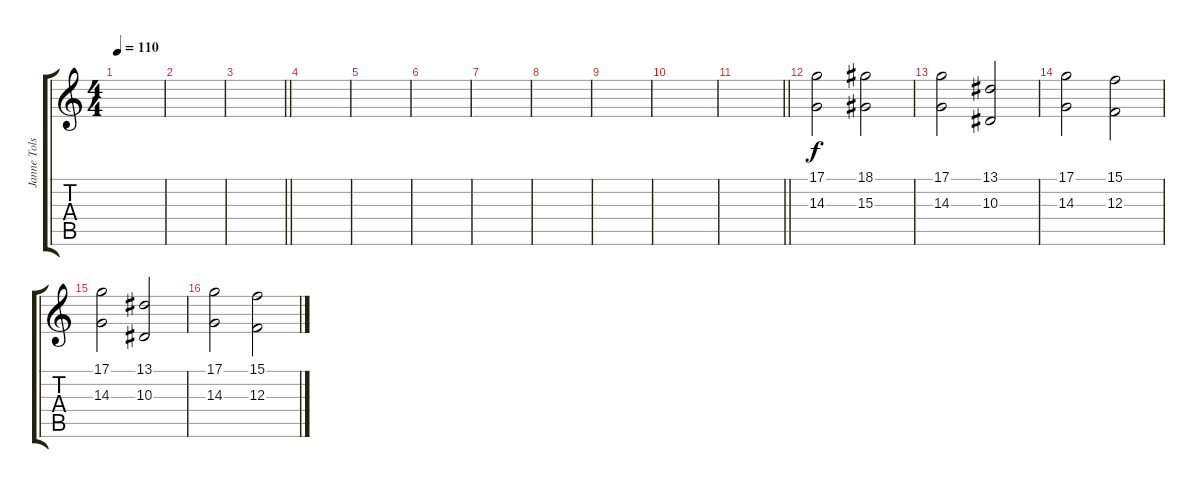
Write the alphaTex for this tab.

\track ("Janne Tolsa" "Janne Tols") {instrument stringensemble2}
\staff {score tabs}
\tuning (D4 A3 F3 C3 G2 C2) {hide}
\ts (4 4)
\tempo 110
\clef g2
\ks c
|
|
\barLineRight lightlight
|
\section ("" "")
|
|
|
|
|
|
|
\barLineRight lightlight
|
\section ("" "")
(17.1 14.3).2 (18.1 15.3).2 |
(17.1 14.3).2 (13.1 10.3).2 |
(17.1 14.3).2 (15.1 12.3).2 |
(17.1 14.3).2 (13.1 10.3).2 |
(17.1 14.3).2 (15.1 12.3).2
